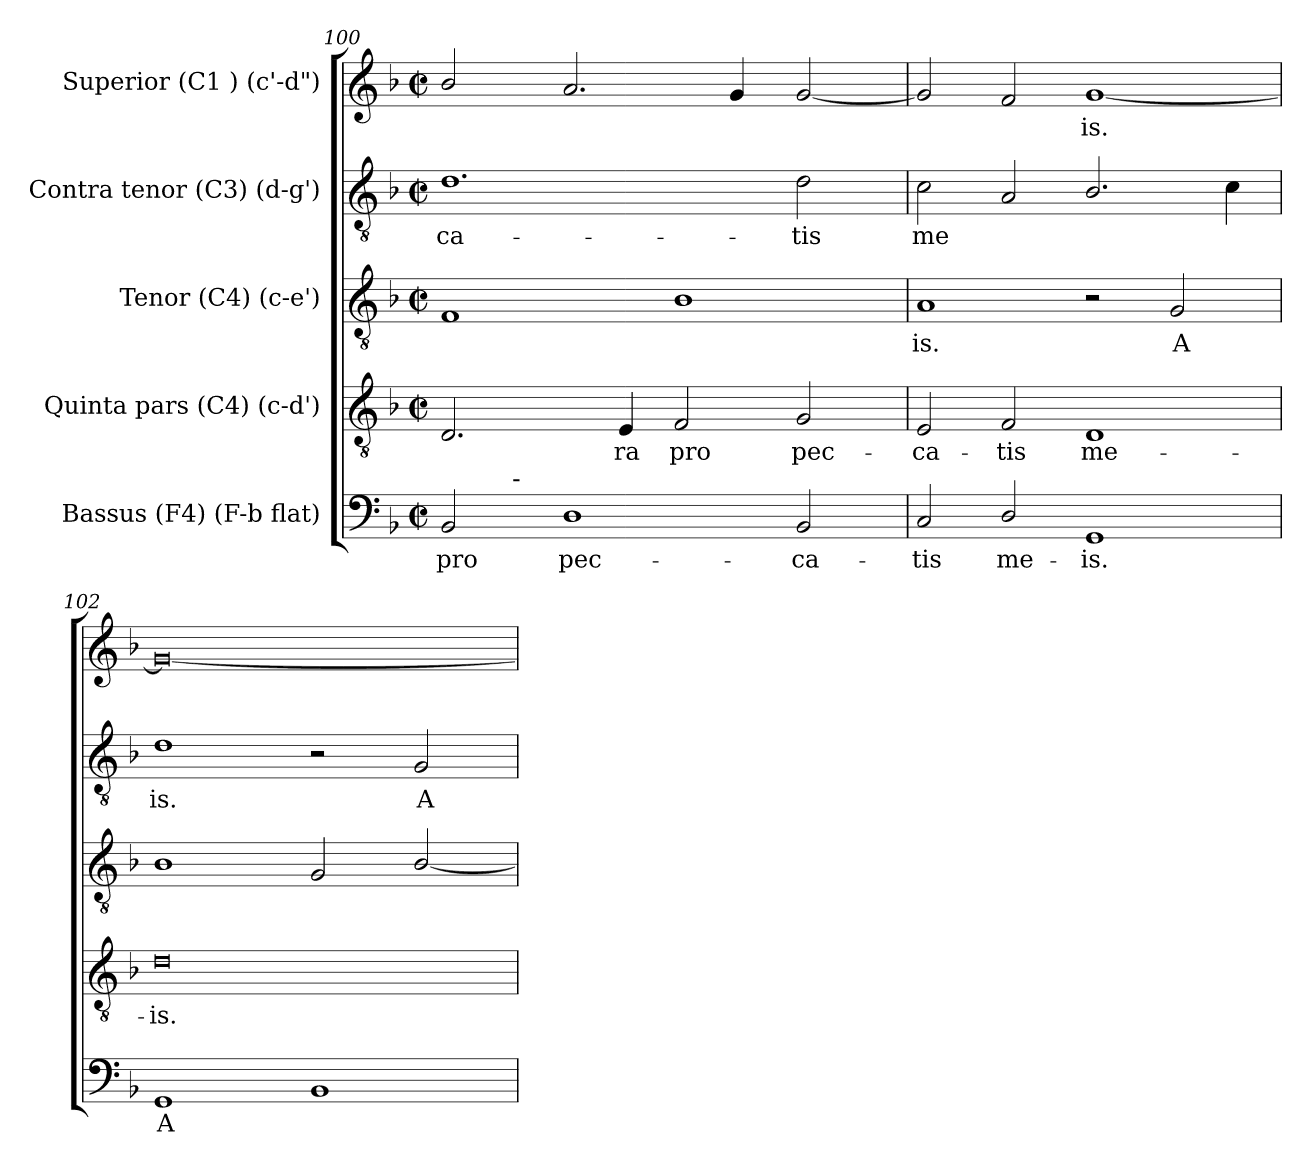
**kern	**text	**kern	**text	**kern	**text	**kern	**text	**kern	**text
*part5	*part5	*part4	*part4	*part3	*part3	*part2	*part2	*part1	*part1
*staff5	*staff5	*staff4	*staff4	*staff3	*staff3	*staff2	*staff2	*staff1	*staff1
*I"Bassus (F4)  (F-b flat)	*	*I"Quinta pars (C4)  (c-d')	*	*I"Tenor (C4)  (c-e')	*	*I"Contra tenor (C3)  (d-g')	*	*I"Superior (C1 )  (c'-d")	*
!!LO:PB:g=z
*clefF4	*	*clefGv2	*	*clefGv2	*	*clefGv2	*	*clefG2	*
*k[b-]	*	*k[b-]	*	*k[b-]	*	*k[b-]	*	*k[b-]	*
*F:	*	*F:	*	*F:	*	*F:	*	*F:	*
*M2/2	*	*M2/2	*	*M2/2	*	*M2/2	*	*M2/2	*
*met(c|)	*	*met(c|)	*	*met(c|)	*	*met(c|)	*	*met(c|)	*
=100	=100	=100	=100	=100	=100	=100	=100	=100	=100
!	!LO:LY:b:cj	!	!LO:LY:b:cj	!	!LO:LY:b:cj	!	!LO:LY:b:cj	!	!LO:LY:b:cj
*^	*	*	*	*	*	*	*	*	*
2BB-/	4ryy	pro	2.D/	--	1F	--	1.d	-ca-	2b-/	--
.	32ryy	.	.	.	.	.	.	.	.	.
!	!LO:TX:a:t=-	!	!	!	!	!	!	!	!	!
.	1ryy	.	.	.	.	.	.	.	.	.
!	!	!LO:LY:b:cj	!	!	!	!	!	!	!	!LO:LY:b:cj
1D	.	pec-	.	.	.	.	.	.	2.a/	--
!	!	!	!	!LO:LY:b:cj	!	!	!	!	!	!
.	.	.	4E/	-ra	.	.	.	.	.	.
!	!	!	!	!LO:LY:b:cj	!	!LO:LY:b:cj	!	!	!	!
.	.	.	2F/	pro	1B-	--	.	.	.	.
!	!	!	!	!	!	!	!	!	!	!LO:LY:b:cj
.	.	.	.	.	.	.	.	.	4g/	--
.	2ryy	.	.	.	.	.	.	.	.	.
!	!	!LO:LY:b:cj	!	!LO:LY:b:cj	!	!	!	!LO:LY:b:cj	!	!LO:LY:b:cj
2BB-/	.	-ca-	2G/	pec-	.	.	2d\	-tis	[<2g/	--
.	8..ryy	.	.	.	.	.	.	.	.	.
=101	=101	=101	=101	=101	=101	=101	=101	=101	=101	=101
!	!	!LO:LY:b:cj	!	!LO:LY:b:cj	!	!LO:LY:b:cj	!	!LO:LY:b:cj	!	!LO:LY:b:cj
*v	*v	*	*	*	*	*	*	*	*	*
2C/	-tis	2E/	-ca-	1A	-is.	2c\	me-	2g/]	--
!	!LO:LY:b:cj	!	!LO:LY:b:cj	!	!	!	!LO:LY:b:cj	!	!LO:LY:b:cj
2D/	me-	2F/	-tis	.	.	2A/	--	2f/	--
!	!LO:LY:b:cj	!	!LO:LY:b:cj	!	!	!	!LO:LY:b:cj	!	!LO:LY:b:cj
1GG	-is.	1D	me-	2r	.	2.B-/	--	[<1g	-is.
!	!	!	!	!	!LO:LY:b:cj	!	!	!	!
.	.	.	.	2G/	A-	.	.	.	.
!	!	!	!	!	!	!	!LO:LY:b:cj	!	!
.	.	.	.	.	.	4c\	--	.	.
=102	=102	=102	=102	=102	=102	=102	=102	=102	=102
!	!LO:LY:b:cj	!	!LO:LY:b:cj	!	!LO:LY:b:cj	!	!LO:LY:b:cj	!	!LO:LY:b:cj
1GG	A-	0d	-is.	1B-	--	1d	-is.	0g_<	.
!	!LO:LY:b:cj	!	!	!	!LO:LY:b:cj	!	!	!	!
1BB-	--	.	.	2G/	--	2r	.	.	.
!	!	!	!	!	!LO:LY:b:cj	!	!LO:LY:b:cj	!	!
.	.	.	.	[<2B-/	--	2G/	A-	.	.
=	=	=	=	=	=	=	=	=	=
*-	*-	*-	*-	*-	*-	*-	*-	*-	*-
